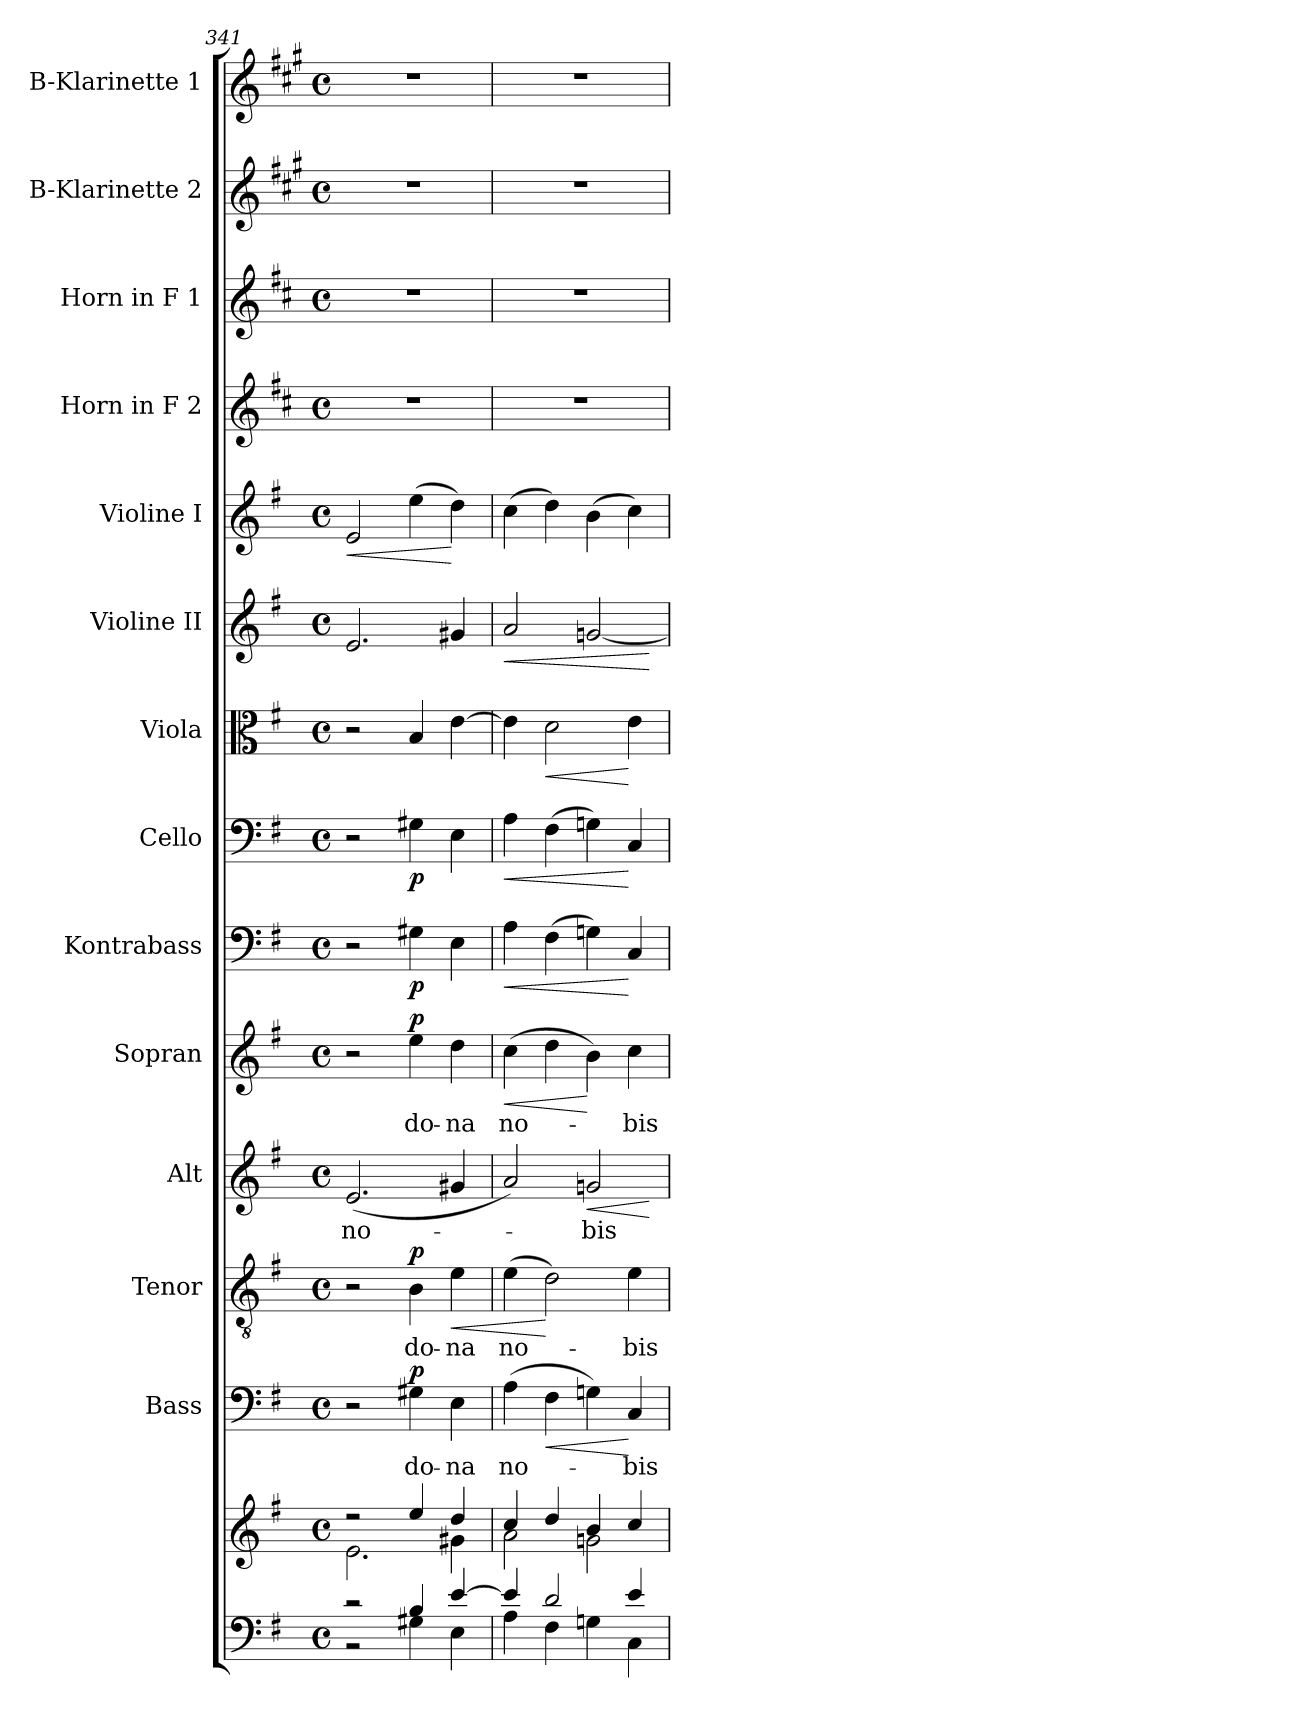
**kern	**kern	**kern	**text	**dynam	**kern	**text	**dynam	**kern	**text	**dynam	**kern	**text	**dynam	**kern	**dynam	**kern	**dynam	**kern	**dynam	**kern	**dynam	**kern	**dynam	**kern	**kern	**kern	**kern
*part14	*part14	*part13	*part13	*part13	*part12	*part12	*part12	*part11	*part11	*part11	*part10	*part10	*part10	*part9	*part9	*part8	*part8	*part7	*part7	*part6	*part6	*part5	*part5	*part4	*part3	*part2	*part1
*staff15	*staff14	*staff13	*staff13	*staff13	*staff12	*staff12	*staff12	*staff11	*staff11	*staff11	*staff10	*staff10	*staff10	*staff9	*staff9	*staff8	*staff8	*staff7	*staff7	*staff6	*staff6	*staff5	*staff5	*staff4	*staff3	*staff2	*staff1
*	*	*I"Bass	*	*	*I"Tenor	*	*	*I"Alt	*	*	*I"Sopran	*	*	*I"Kontrabass	*	*I"Cello	*	*I"Viola	*	*I"Violine II	*	*I"Violine I	*	*I"Horn in F 2	*I"Horn in F 1	*I"B-Klarinette 2	*I"B-Klarinette 1
*	*	*I'B.	*	*	*I'T.	*	*	*I'A.	*	*	*I'S.	*	*	*I'Kb.	*	*	*	*I'Vla.	*	*I'Vl. II	*	*I'Vl. I	*	*	*	*I'B Kl. 2	*I'B Kl. 1
*clefF4	*clefG2	*clefF4	*	*	*clefGv2	*	*	*clefG2	*	*	*clefG2	*	*	*clefF4	*	*clefF4	*	*clefC3	*	*clefG2	*	*clefG2	*	*clefG2	*clefG2	*clefG2	*clefG2
*	*	*	*	*	*	*	*	*	*	*	*	*	*	*ITrd7c12	*	*	*	*	*	*	*	*	*	*ITrd4c7	*ITrd4c7	*ITrd1c2	*ITrd1c2
*k[f#]	*k[f#]	*k[f#]	*	*	*k[f#]	*	*	*k[f#]	*	*	*k[f#]	*	*	*k[f#]	*	*k[f#]	*	*k[f#]	*	*k[f#]	*	*k[f#]	*	*k[f#]	*k[f#]	*k[f#]	*k[f#]
*G:	*G:	*G:	*	*	*G:	*	*	*G:	*	*	*G:	*	*	*G:	*	*G:	*	*G:	*	*G:	*	*G:	*	*G:	*G:	*G:	*G:
*M4/4	*M4/4	*M4/4	*	*	*M4/4	*	*	*M4/4	*	*	*M4/4	*	*	*M4/4	*	*M4/4	*	*M4/4	*	*M4/4	*	*M4/4	*	*M4/4	*M4/4	*M4/4	*M4/4
*met(c)	*met(c)	*met(c)	*	*	*met(c)	*	*	*met(c)	*	*	*met(c)	*	*	*met(c)	*	*met(c)	*	*met(c)	*	*met(c)	*	*met(c)	*	*met(c)	*met(c)	*met(c)	*met(c)
=341	=341	=341	=341	=341	=341	=341	=341	=341	=341	=341	=341	=341	=341	=341	=341	=341	=341	=341	=341	=341	=341	=341	=341	=341	=341	=341	=341
*^	*^	*	*	*	*	*	*	*	*	*	*	*	*	*	*	*	*	*	*	*	*	*	*	*	*	*	*
!	!	!	!	!	!	!	!	!	!	!	!LO:LY:b	!	!	!	!	!	!	!	!	!	!	!	!	!	!LO:HP:b	!	!	!	!
2r	2r	2rdd	2.e\	2r	.	.	2r	.	.	(<2.e/	no-	.	2r	.	.	2r	.	2r	.	2r	.	2.e/	.	2e/	<	1r	1r	1r	1r
!	!	!	!	!	!LO:LY:b	!LO:DY:a	!	!LO:LY:b	!LO:DY:a	!	!	!	!	!LO:LY:b	!LO:DY:a	!	!LO:DY:b	!	!LO:DY:b	!	!	!	!	!	!	!	!	!	!
4B/	4G#X\	4ee/	.	4G#X\	do-	p	4B\	do-	p	.	.	.	4ee\	do-	p	4GG#X\	p	4G#X\	p	4B/	.	.	.	(>4ee\	.	.	.	.	.
!	!	!	!	!	!LO:LY:b	!	!	!LO:LY:b	!LO:HP:b	!	!	!	!	!LO:LY:b	!	!	!	!	!	!	!	!	!	!	!	!	!	!	!
[>4e/	4E\	4dd/	4g#X\	4E\	-na	.	4e\	-na	<	4g#X/	.	.	4dd\	-na	.	4EE\	.	4E\	.	[4e\	.	4g#X/	.	4dd\)	[	.	.	.	.
=342	=342	=342	=342	=342	=342	=342	=342	=342	=342	=342	=342	=342	=342	=342	=342	=342	=342	=342	=342	=342	=342	=342	=342	=342	=342	=342	=342	=342	=342
!	!	!	!	!	!LO:LY:b	!	!	!LO:LY:b	!	!	!	!	!	!LO:LY:b	!LO:HP:b	!	!LO:HP:b	!	!LO:HP:b	!	!	!	!LO:HP:b	!	!	!	!	!	!
4e/]	4A\	4cc/	2a\	(>4A\	no-	.	(>4e\	no-	.	2a/)	.	.	(>4cc\	no-	<	4AA\	<	4A\	<	4e\]	.	2a/	<	(>4cc\	.	1r	1r	1r	1r
!	!	!	!	!	!	!LO:HP:b	!	!	!	!	!	!	!	!	!	!	!	!	!	!	!LO:HP:b	!	!	!	!	!	!	!	!
2d/	4F#\	4dd/	.	4F#\	.	<	2d\)	.	[	.	.	.	4dd\	.	.	(>4FF#\	.	(>4F#\	.	2d\	<	.	.	4dd\)	.	.	.	.	.
!	!	!	!	!	!	!	!	!	!	!	!LO:LY:b	!LO:HP:b	!	!	!	!	!	!	!	!	!	!	!	!	!	!	!	!	!
.	4Gn\	4b/	2gn\	4Gn\)	.	.	.	.	.	2gn/	-bis	<	4b\)	.	[	4GGn\)	.	4Gn\)	.	.	.	[2gn/	.	(>4b\	.	.	.	.	.
!	!	!	!	!	!LO:LY:b	!	!	!LO:LY:b	!	!	!	!	!	!LO:LY:b	!	!	!	!	!	!	!	!	!	!	!	!	!	!	!
4e/	4C\	4cc/	.	4C/	-bis	[	4e\	-bis	.	.	.	.	4cc\	-bis	.	4CC/	[	4C/	[	4e\	[	.	.	4cc\)	.	.	.	.	.
*v	*v	*	*	*	*	*	*	*	*	*	*	*	*	*	*	*	*	*	*	*	*	*	*	*	*	*	*	*	*
*	*v	*v	*	*	*	*	*	*	*	*	*	*	*	*	*	*	*	*	*	*	*	*	*	*	*	*	*	*
.	.	.	.	.	.	.	.	.	.	[	.	.	.	.	.	.	.	.	.	.	[	.	.	.	.	.	.
=	=	=	=	=	=	=	=	=	=	=	=	=	=	=	=	=	=	=	=	=	=	=	=	=	=	=	=
*-	*-	*-	*-	*-	*-	*-	*-	*-	*-	*-	*-	*-	*-	*-	*-	*-	*-	*-	*-	*-	*-	*-	*-	*-	*-	*-	*-
